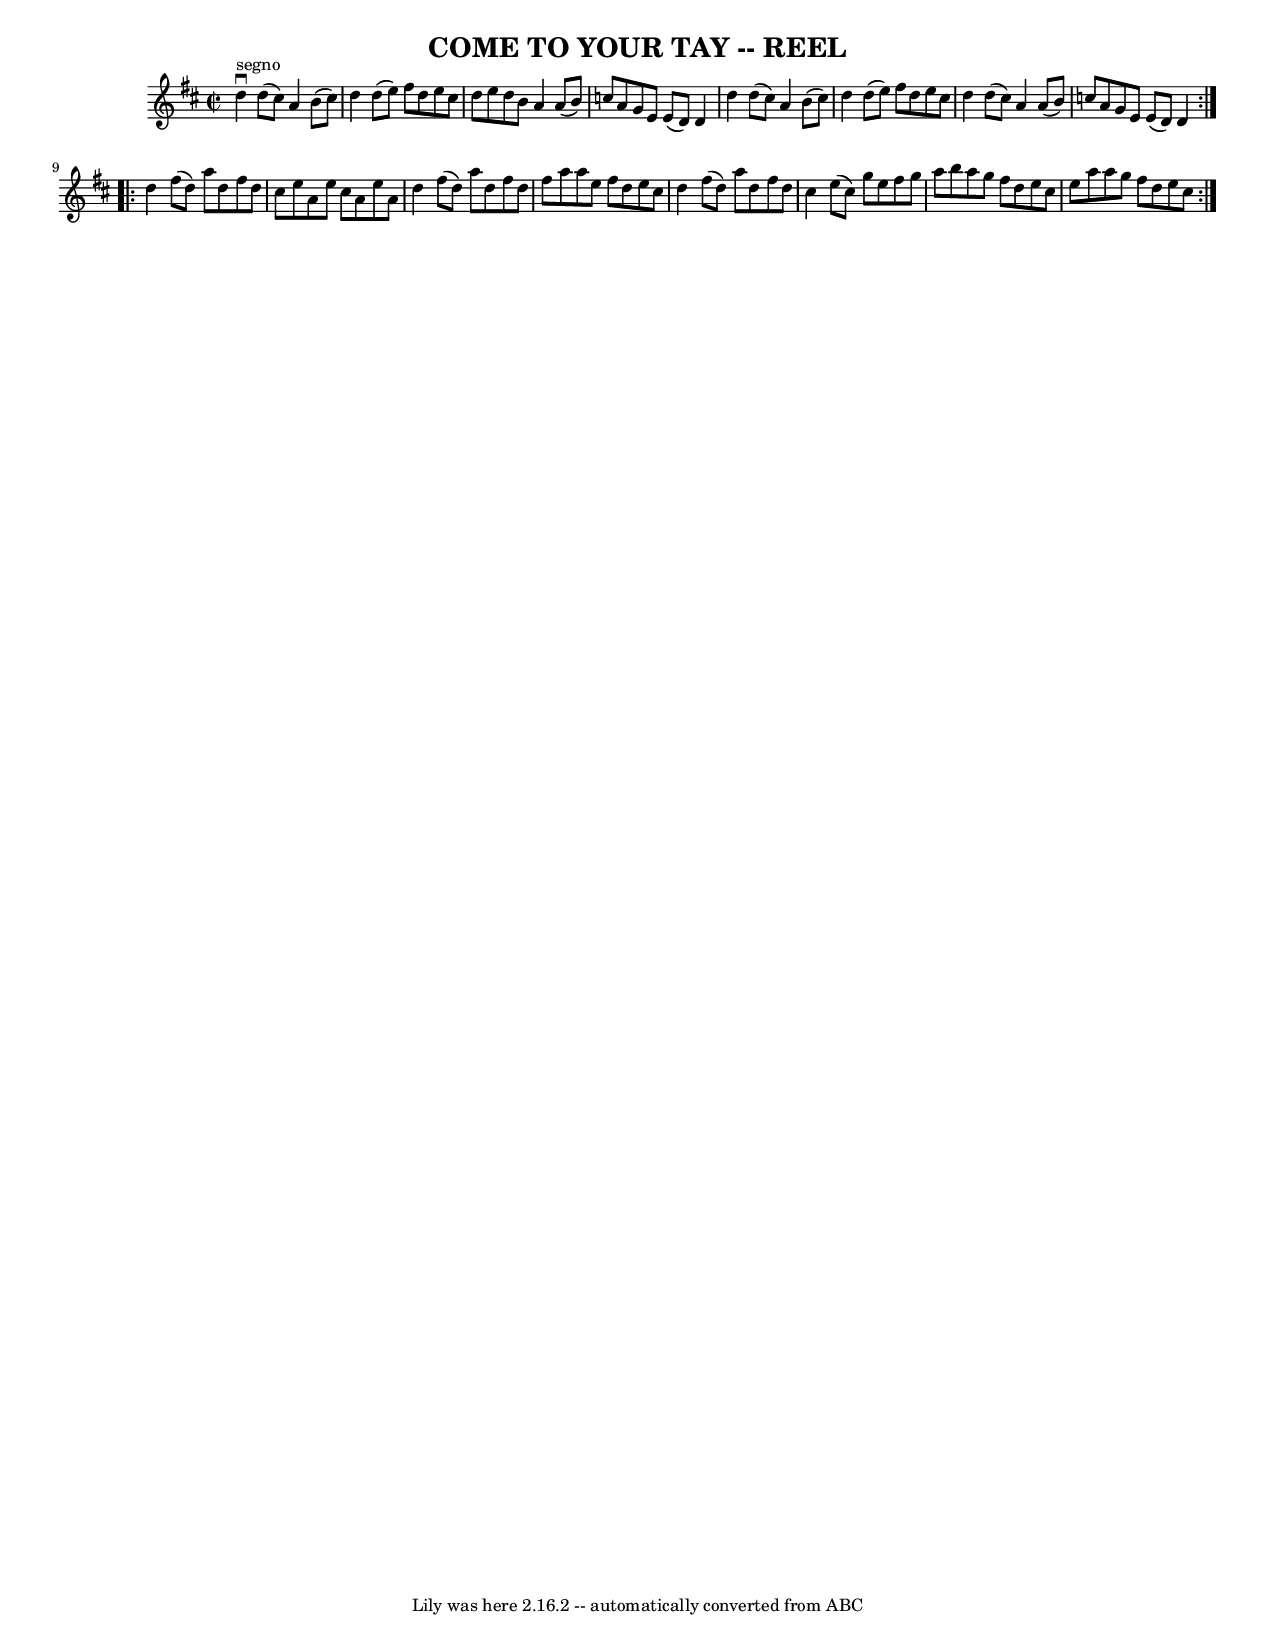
\version "2.16.2"
\include "Mammoth.ily"
\header {
  %% book = "Ryan's Mammoth Collection of Fiddle Tunes"
  crossRefNumber = "1"
  footnotes = ""
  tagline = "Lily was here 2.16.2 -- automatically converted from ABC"
  title = "COME TO YOUR TAY -- REEL"

}
voicedefault =  {

  \repeat volta 2 {

    \override Staff.TimeSignature #'style = #'C
    \time 2/2
    \key d \major

    \bar " |." d''4^"segno"^\downbow d''8 ( cs''8) a'4 b'8 (cs''8)     |
    d''4 d''8 (e''8) fs''8 d''8 e''8 cs''8     |
    d''8 e''8 d''8 b'8 a'4 a'8 (b'8)    |
    c''8 a'8 g'8 e'8 e'8 (d'8) d'4    | |
    d''4 d''8 (cs''8) a'4 b'8 ( cs''8)    |
    d''4 d''8 (e''8) fs''8 d''8 e''8 cs''8     |
    d''4 d''8 (cs''8) a'4 a'8 (b'8)    |
    c''8 a'8 g'8 e'8 e'8 (d'8) d'4
  }

  \repeat volta 2 {
    d''4 fs''8 (d''8) a''8 d''8 fs''8 d''8      |
    cs''8 e''8 a'8 e''8 cs''8 a'8 e''8 a'8     |
    d''4 fs''8 (d''8) a''8 d''8 fs''8 d''8   |
    fs''8 a''8 a''8 e''8 fs''8 d''8 e''8 cs''8  | |
    d''4 fs''8 (d''8) a''8 d''8 fs''8 d''8     |
    cs''4 e''8 (cs''8) g''8 e''8 fs''8 g''8     |
    a''8 b''8 a''8 g''8 fs''8 d''8 e''8 cs''8     |
    e''8 a''8 a''8 g''8 fs''8 d''8 e''8 cs''8
  }

}

\score{
  <<

    \context Staff="default"
    {
      \voicedefault

    }

  >>
  \layout {

  }
  \midi {
  }

}
